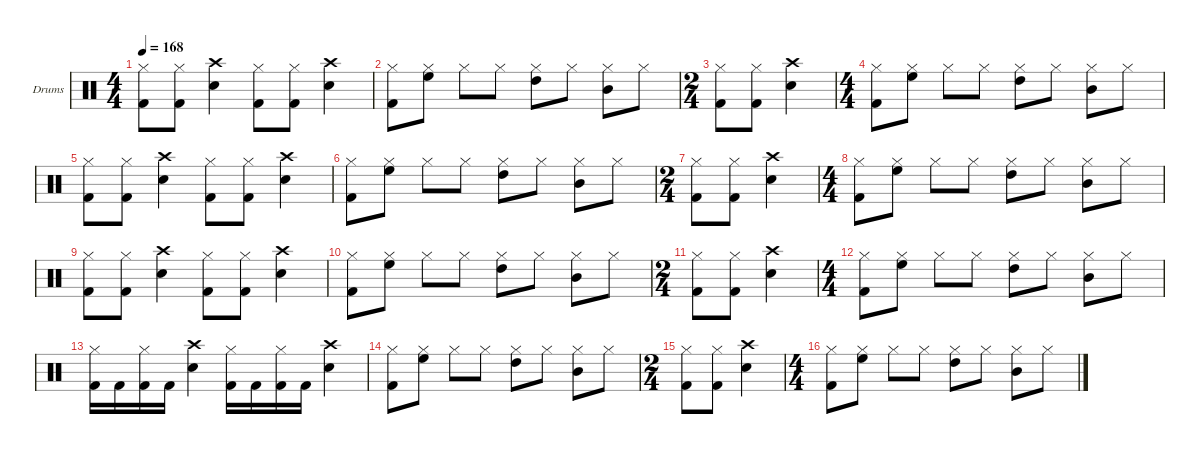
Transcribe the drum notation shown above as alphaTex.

\hideDynamics
\bracketExtendMode nobrackets
\firstSystemTrackNameOrientation horizontal
\otherSystemsTrackNameOrientation horizontal
\track ("Drumkit" "Drums") {instrument percussion}
\staff {score}
\articulation defaults
\ts (4 4)
\tempo 168
\clef neutral
\ks c
("Hi-Hat (closed)" "Kick (hit) 2").8{dy fff} ("Hi-Hat (closed)" "Kick (hit) 2").8 ("Snare (hit) 2" "Crash high (hit)").4 ("Kick (hit) 2" "Hi-Hat (closed)").8 ("Kick (hit) 2" "Hi-Hat (closed)").8 ("Crash high (hit)" "Snare (hit) 2").4 |
("Hi-Hat (closed)" "Kick (hit) 2").8 ("High Floor Tom (hit)" "Hi-Hat (closed)").8 "Hi-Hat (closed)".8 "Hi-Hat (closed)".8 ("High Tom (hit)" "Hi-Hat (closed)").8 "Hi-Hat (closed)".8 ("Mid Tom (hit)" "Hi-Hat (closed)").8 "Hi-Hat (closed)".8 |
\ts (2 4)
("Kick (hit) 2" "Hi-Hat (closed)").8 ("Kick (hit) 2" "Hi-Hat (closed)").8 ("Snare (hit) 2" "Crash high (hit)").4 |
\ts (4 4)
("Hi-Hat (closed)" "Kick (hit) 2").8 ("High Floor Tom (hit)" "Hi-Hat (closed)").8 "Hi-Hat (closed)".8 "Hi-Hat (closed)".8 ("High Tom (hit)" "Hi-Hat (closed)").8 "Hi-Hat (closed)".8 ("Mid Tom (hit)" "Hi-Hat (closed)").8 "Hi-Hat (closed)".8 |
("Hi-Hat (closed)" "Kick (hit) 2").8 ("Hi-Hat (closed)" "Kick (hit) 2").8 ("Snare (hit) 2" "Crash high (hit)").4 ("Kick (hit) 2" "Hi-Hat (closed)").8 ("Kick (hit) 2" "Hi-Hat (closed)").8 ("Crash high (hit)" "Snare (hit) 2").4 |
("Hi-Hat (closed)" "Kick (hit) 2").8 ("High Floor Tom (hit)" "Hi-Hat (closed)").8 "Hi-Hat (closed)".8 "Hi-Hat (closed)".8 ("High Tom (hit)" "Hi-Hat (closed)").8 "Hi-Hat (closed)".8 ("Mid Tom (hit)" "Hi-Hat (closed)").8 "Hi-Hat (closed)".8 |
\ts (2 4)
("Kick (hit) 2" "Hi-Hat (closed)").8 ("Kick (hit) 2" "Hi-Hat (closed)").8 ("Snare (hit) 2" "Crash high (hit)").4 |
\ts (4 4)
("Hi-Hat (closed)" "Kick (hit) 2").8 ("High Floor Tom (hit)" "Hi-Hat (closed)").8 "Hi-Hat (closed)".8 "Hi-Hat (closed)".8 ("High Tom (hit)" "Hi-Hat (closed)").8 "Hi-Hat (closed)".8 ("Mid Tom (hit)" "Hi-Hat (closed)").8 "Hi-Hat (closed)".8 |
("Hi-Hat (closed)" "Kick (hit) 2").8 ("Hi-Hat (closed)" "Kick (hit) 2").8 ("Snare (hit) 2" "Crash high (hit)").4 ("Kick (hit) 2" "Hi-Hat (closed)").8 ("Kick (hit) 2" "Hi-Hat (closed)").8 ("Crash high (hit)" "Snare (hit) 2").4 |
("Hi-Hat (closed)" "Kick (hit) 2").8 ("High Floor Tom (hit)" "Hi-Hat (closed)").8 "Hi-Hat (closed)".8 "Hi-Hat (closed)".8 ("High Tom (hit)" "Hi-Hat (closed)").8 "Hi-Hat (closed)".8 ("Mid Tom (hit)" "Hi-Hat (closed)").8 "Hi-Hat (closed)".8 |
\ts (2 4)
("Kick (hit) 2" "Hi-Hat (closed)").8 ("Kick (hit) 2" "Hi-Hat (closed)").8 ("Snare (hit) 2" "Crash high (hit)").4 |
\ts (4 4)
("Hi-Hat (closed)" "Kick (hit) 2").8 ("High Floor Tom (hit)" "Hi-Hat (closed)").8 "Hi-Hat (closed)".8 "Hi-Hat (closed)".8 ("High Tom (hit)" "Hi-Hat (closed)").8 "Hi-Hat (closed)".8 ("Mid Tom (hit)" "Hi-Hat (closed)").8 "Hi-Hat (closed)".8 |
("Kick (hit) 2" "Hi-Hat (closed)").16 "Kick (hit) 2".16 ("Kick (hit) 2" "Hi-Hat (closed)").16 "Kick (hit) 2".16 ("Snare (hit) 2" "Crash high (hit)").4 ("Kick (hit) 2" "Hi-Hat (closed)").16 "Kick (hit) 2".16 ("Kick (hit) 2" "Hi-Hat (closed)").16 "Kick (hit) 2".16 ("Crash high (hit)" "Snare (hit) 2").4 |
("Hi-Hat (closed)" "Kick (hit) 2").8 ("High Floor Tom (hit)" "Hi-Hat (closed)").8 "Hi-Hat (closed)".8 "Hi-Hat (closed)".8 ("High Tom (hit)" "Hi-Hat (closed)").8 "Hi-Hat (closed)".8 ("Mid Tom (hit)" "Hi-Hat (closed)").8 "Hi-Hat (closed)".8 |
\ts (2 4)
("Kick (hit) 2" "Hi-Hat (closed)").8 ("Kick (hit) 2" "Hi-Hat (closed)").8 ("Snare (hit) 2" "Crash high (hit)").4 |
\ts (4 4)
("Hi-Hat (closed)" "Kick (hit) 2").8 ("High Floor Tom (hit)" "Hi-Hat (closed)").8 "Hi-Hat (closed)".8 "Hi-Hat (closed)".8 ("High Tom (hit)" "Hi-Hat (closed)").8 "Hi-Hat (closed)".8 ("Mid Tom (hit)" "Hi-Hat (closed)").8 "Hi-Hat (closed)".8
